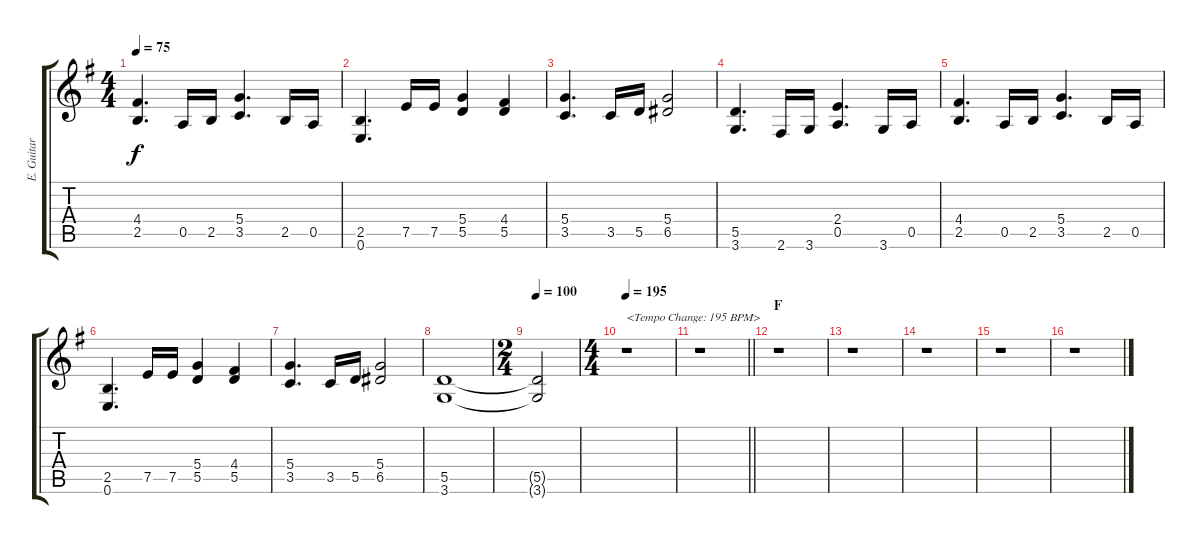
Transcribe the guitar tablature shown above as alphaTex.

\track ("E. Guitar III" "E. Guitar ") {instrument overdrivenguitar}
\staff {score tabs}
\tuning (E4 B3 G3 D3 A2 E2) {hide}
\ts (4 4)
\tempo 75
\clef g2
\ks g
(4.4 2.5).4{d dy f} 0.5.16 2.5.16 (5.4 3.5).4{d} 2.5.16 0.5.16 |
(2.5 0.6).4{d} 7.5.16 7.5.16 (5.4 5.5).4 (4.4 5.5).4 |
(5.4 3.5).4{d} 3.5.16 5.5.16 (5.4 6.5).2 |
(5.5 3.6).4{d} 2.6.16 3.6.16 (2.4 0.5).4{d} 3.6.16 0.5.16 |
(4.4 2.5).4{d} 0.5.16 2.5.16 (5.4 3.5).4{d} 2.5.16 0.5.16 |
(2.5 0.6).4{d} 7.5.16 7.5.16 (5.4 5.5).4 (4.4 5.5).4 |
(5.4 3.5).4{d} 3.5.16 5.5.16 (5.4 6.5).2 |
(5.5 3.6).1 |
\ts (2 4)
\tempo 100
(5.5{t} 3.6{t}).2 |
\ts (4 4)
\tempo 195
r.1{txt "<Tempo Change: 195 BPM>"} |
\barLineRight lightlight
r.1 |
\section ("" "F")
r.1 |
r.1 |
r.1 |
r.1 |
r.1
